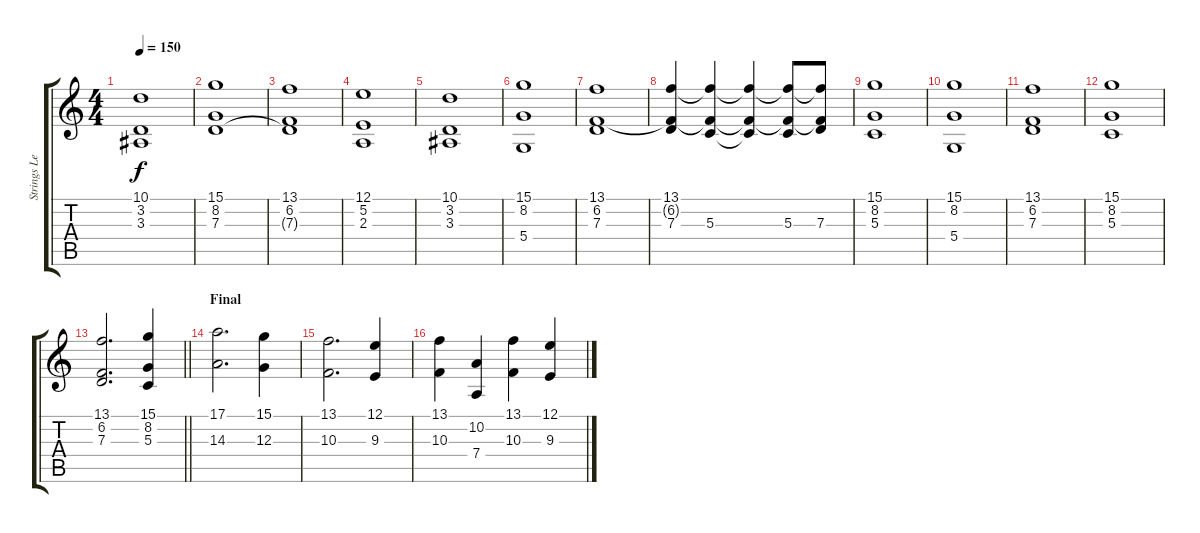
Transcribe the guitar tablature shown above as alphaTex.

\track ("Strings Lead" "Strings Le") {instrument stringensemble1}
\staff {score tabs}
\tuning (E4 B3 G3 D3 A2 E2) {hide}
\ts (4 4)
\tempo 150
\clef g2
\ks c
(10.1 3.2 3.3).1{dy f} |
(15.1 8.2 7.3).1 |
(13.1 6.2 7.3{t}).1 |
(12.1 5.2 2.3).1 |
(10.1 3.2 3.3).1 |
(15.1 8.2 5.4).1 |
(13.1 6.2 7.3).1 |
(13.1 6.2{t} 7.3).4 (13.1{t} 6.2{t} 5.3).4 (13.1{t} 6.2{t} 5.3{t}).4 (13.1{t} 6.2{t} 5.3).8 (13.1{t} 6.2{t} 7.3).8 |
(15.1 8.2 5.3).1 |
(15.1 8.2 5.4).1 |
(13.1 6.2 7.3).1 |
(15.1 8.2 5.3).1 |
\barLineRight lightlight
(13.1 6.2 7.3).2{d} (15.1 8.2 5.3).4 |
\section ("" "Final")
(17.1 14.3).2{d} (15.1 12.3).4 |
(13.1 10.3).2{d} (12.1 9.3).4 |
(13.1 10.3).4 (10.2 7.4).4 (13.1 10.3).4 (12.1 9.3).4
